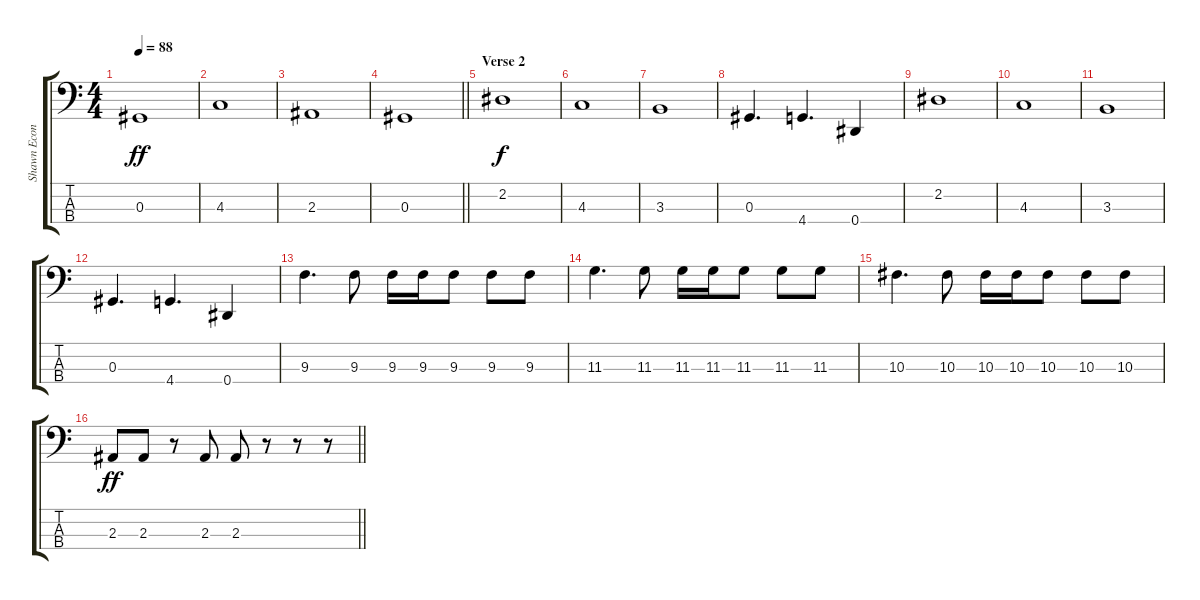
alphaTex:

\track ("Shawn Economaki" "Shawn Econ") {instrument electricbasspick}
\staff {score tabs}
\tuning (Gb2 Db2 Ab1 Eb1) {hide}
\ts (4 4)
\tempo 88
\clef f4
\ks c
0.3.1{dy ff} |
4.3.1 |
2.3.1 |
\barLineRight lightlight
0.3.1 |
\section ("" "Verse 2")
2.2.1{dy f} |
4.3.1 |
3.3.1 |
0.3.4{d} 4.4.4{d} 0.4.4 |
2.2.1 |
4.3.1 |
3.3.1 |
0.3.4{d} 4.4.4{d} 0.4.4 |
9.3.4{d} 9.3.8 9.3.16 9.3.16 9.3.8 9.3.8 9.3.8 |
11.3.4{d} 11.3.8 11.3.16 11.3.16 11.3.8 11.3.8 11.3.8 |
10.3.4{d} 10.3.8 10.3.16 10.3.16 10.3.8 10.3.8 10.3.8 |
\barLineRight lightlight
2.3.8{dy ff} 2.3.8 r.8 2.3.8 2.3.8 r.8 r.8 r.8
